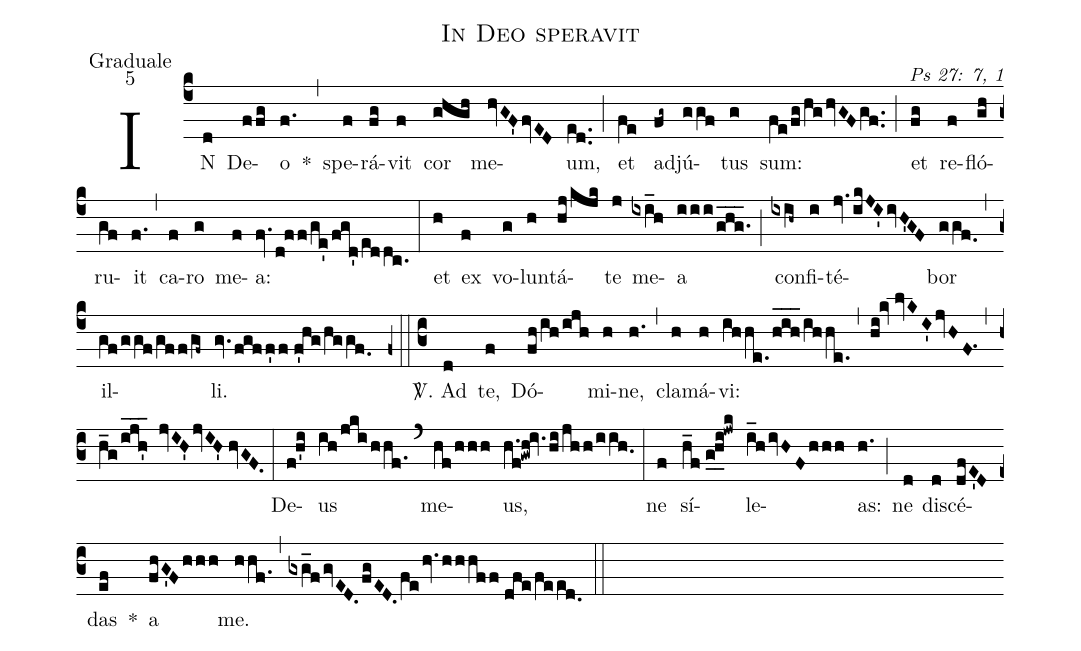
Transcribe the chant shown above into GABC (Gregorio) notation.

name: In Deo speravit;
office-part: Graduale;
mode: 5;
commentary: Ps 27: 7, 1;
%%
(c4) IN(d) De(ffg)o(f.) *(,) spe(f)rá(fg)vit(f) cor(ghgh) me(hvGF'/fvED)um,(ed..) (;) et(fe) ad(fg~)jú(ggf)tus(g) sum:(fe/fg/hg/hvGF/gf..) (;) et(fg) re(f)fló(gh)ru(gf)it(f.) (,) ca(f)ro(g) me(f)a:(fv./d!ff/ge'/fgd'/eddc.) (:)
et(h) ex(f) vo(g)lun(h)tá(hj/kjk)te(j) me(ixi_h)a(iii/ghg.___) (;) con(ixih~)fi(i)té(jv.ikJI'/ivH'GF)bor(ggf.0) (,) il(gf/ggf/gff/gf~)li.(gv.fgff'f//f'hg/hggf.0) (z0::c3)
<sp>V/</sp>. Ad(d) te,(f) Dó(fh/ih/ijh)mi(h)ne,(h.) (,) cla(h)má(h)vi:(ihhe./h_i_h_/ihhe.) (,) (hi!kv//lvKI'/jvHF.1) (,) (h_g/ijh'___ jvIH'/jvIH'//hvGF.) (:)
De(f!h'i)us(ih/jki/hhf.) (`) me(hf/hhh)us,(h.f!gwh!iv.hi/jhh/iih.0) (:)
ne(f) sí(h_f//g_0!h_i!jwk)le(i_h/ivHF/hhh)as:(h.) (;) ne(d) di(d)scé(dfE'D)das(ef) *() a(fhG'Fhhh) me.(hhf.) (,) (gxg_f/gvED./fgED./fe/hv.hhhff//dfe/feed.0) (::)
